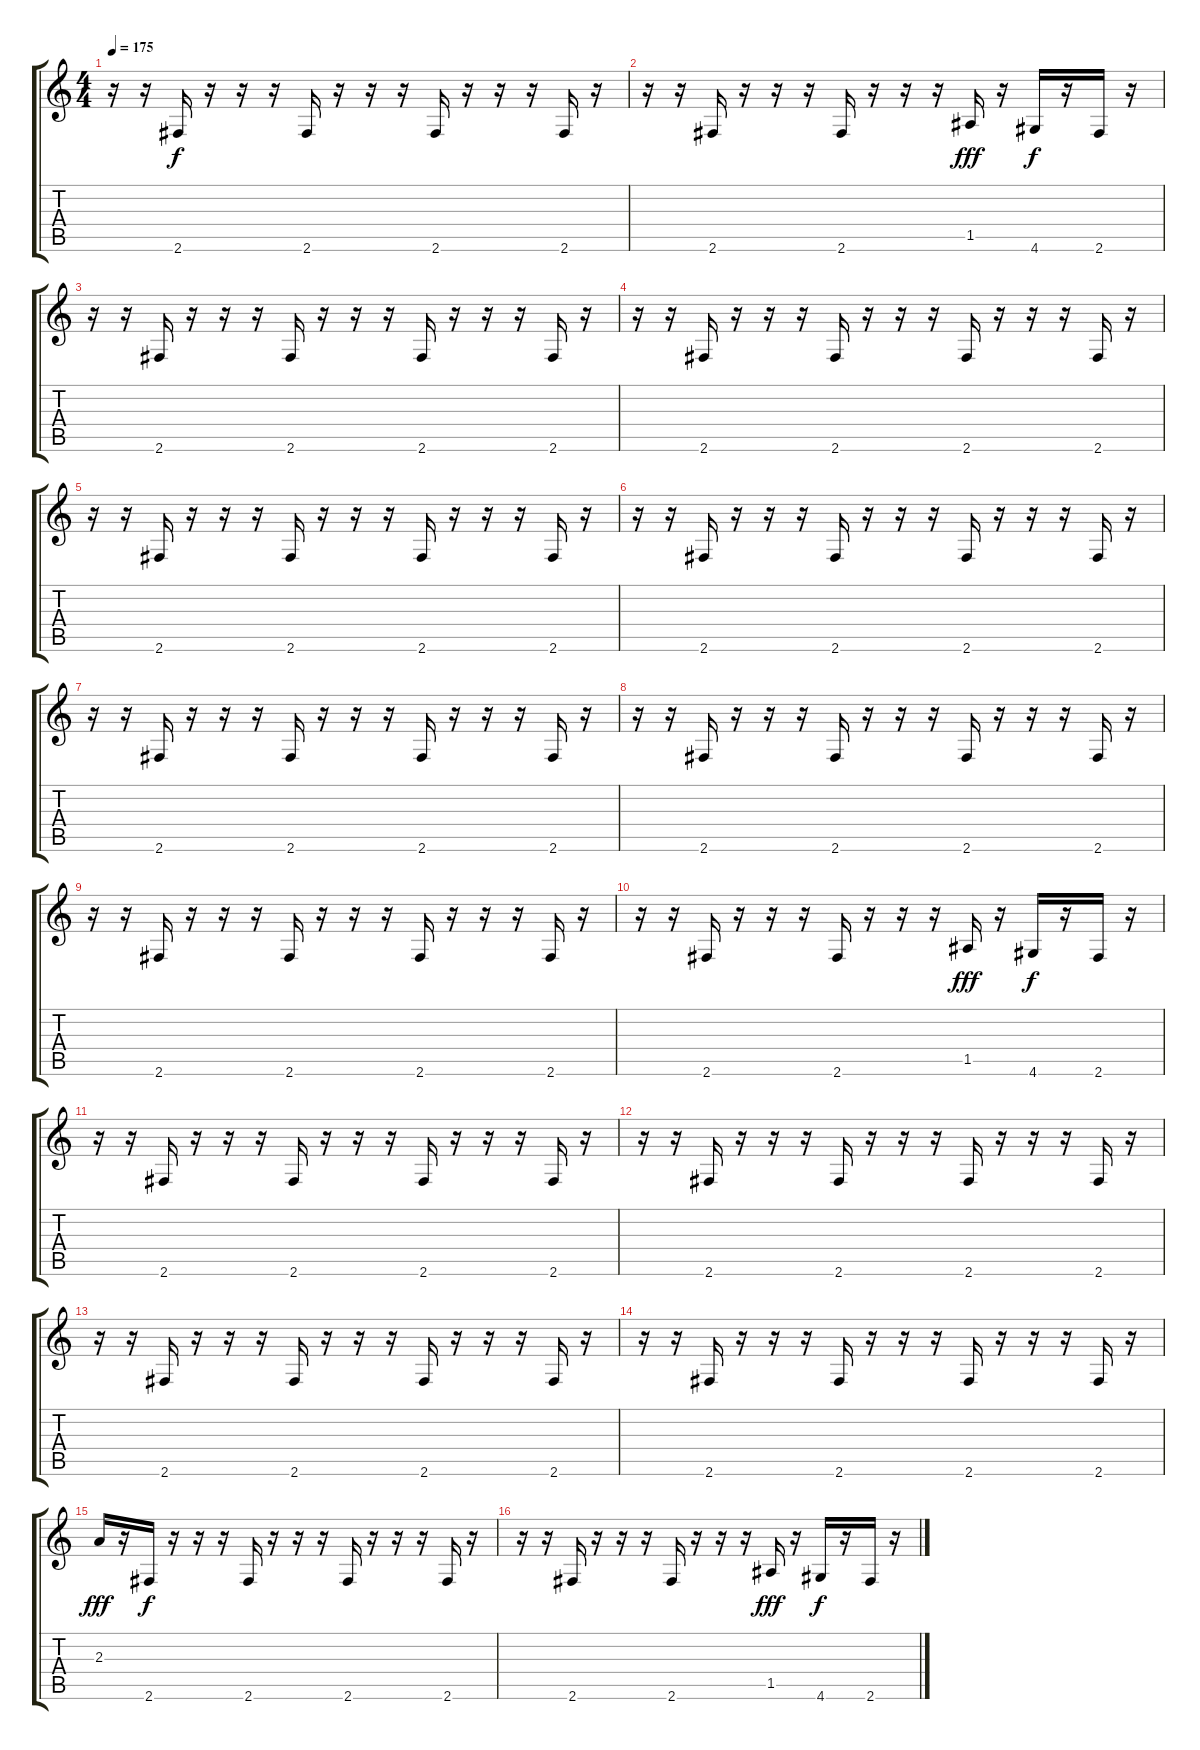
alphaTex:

\track "" {instrument acousticguitarsteel}
\staff {score tabs}
\tuning (E4 B3 G3 D3 A2 E2) {hide}
\ts (4 4)
\tempo 175
\clef g2
\ks c
r.16{dy f} r.16 2.6.16 r.16 r.16 r.16 2.6.16 r.16 r.16 r.16 2.6.16 r.16 r.16 r.16 2.6.16 r.16 |
r.16 r.16 2.6.16 r.16 r.16 r.16 2.6.16 r.16 r.16 r.16 1.5.16{dy fff} r.16 4.6.16{dy f} r.16 2.6.16 r.16 |
r.16 r.16 2.6.16 r.16 r.16 r.16 2.6.16 r.16 r.16 r.16 2.6.16 r.16 r.16 r.16 2.6.16 r.16 |
r.16 r.16 2.6.16 r.16 r.16 r.16 2.6.16 r.16 r.16 r.16 2.6.16 r.16 r.16 r.16 2.6.16 r.16 |
r.16 r.16 2.6.16 r.16 r.16 r.16 2.6.16 r.16 r.16 r.16 2.6.16 r.16 r.16 r.16 2.6.16 r.16 |
r.16 r.16 2.6.16 r.16 r.16 r.16 2.6.16 r.16 r.16 r.16 2.6.16 r.16 r.16 r.16 2.6.16 r.16 |
r.16 r.16 2.6.16 r.16 r.16 r.16 2.6.16 r.16 r.16 r.16 2.6.16 r.16 r.16 r.16 2.6.16 r.16 |
r.16 r.16 2.6.16 r.16 r.16 r.16 2.6.16 r.16 r.16 r.16 2.6.16 r.16 r.16 r.16 2.6.16 r.16 |
r.16 r.16 2.6.16 r.16 r.16 r.16 2.6.16 r.16 r.16 r.16 2.6.16 r.16 r.16 r.16 2.6.16 r.16 |
r.16 r.16 2.6.16 r.16 r.16 r.16 2.6.16 r.16 r.16 r.16 1.5.16{dy fff} r.16 4.6.16{dy f} r.16 2.6.16 r.16 |
r.16 r.16 2.6.16 r.16 r.16 r.16 2.6.16 r.16 r.16 r.16 2.6.16 r.16 r.16 r.16 2.6.16 r.16 |
r.16 r.16 2.6.16 r.16 r.16 r.16 2.6.16 r.16 r.16 r.16 2.6.16 r.16 r.16 r.16 2.6.16 r.16 |
r.16 r.16 2.6.16 r.16 r.16 r.16 2.6.16 r.16 r.16 r.16 2.6.16 r.16 r.16 r.16 2.6.16 r.16 |
r.16 r.16 2.6.16 r.16 r.16 r.16 2.6.16 r.16 r.16 r.16 2.6.16 r.16 r.16 r.16 2.6.16 r.16 |
2.3.16{dy fff} r.16 2.6.16{dy f} r.16 r.16 r.16 2.6.16 r.16 r.16 r.16 2.6.16 r.16 r.16 r.16 2.6.16 r.16 |
r.16 r.16 2.6.16 r.16 r.16 r.16 2.6.16 r.16 r.16 r.16 1.5.16{dy fff} r.16 4.6.16{dy f} r.16 2.6.16 r.16
